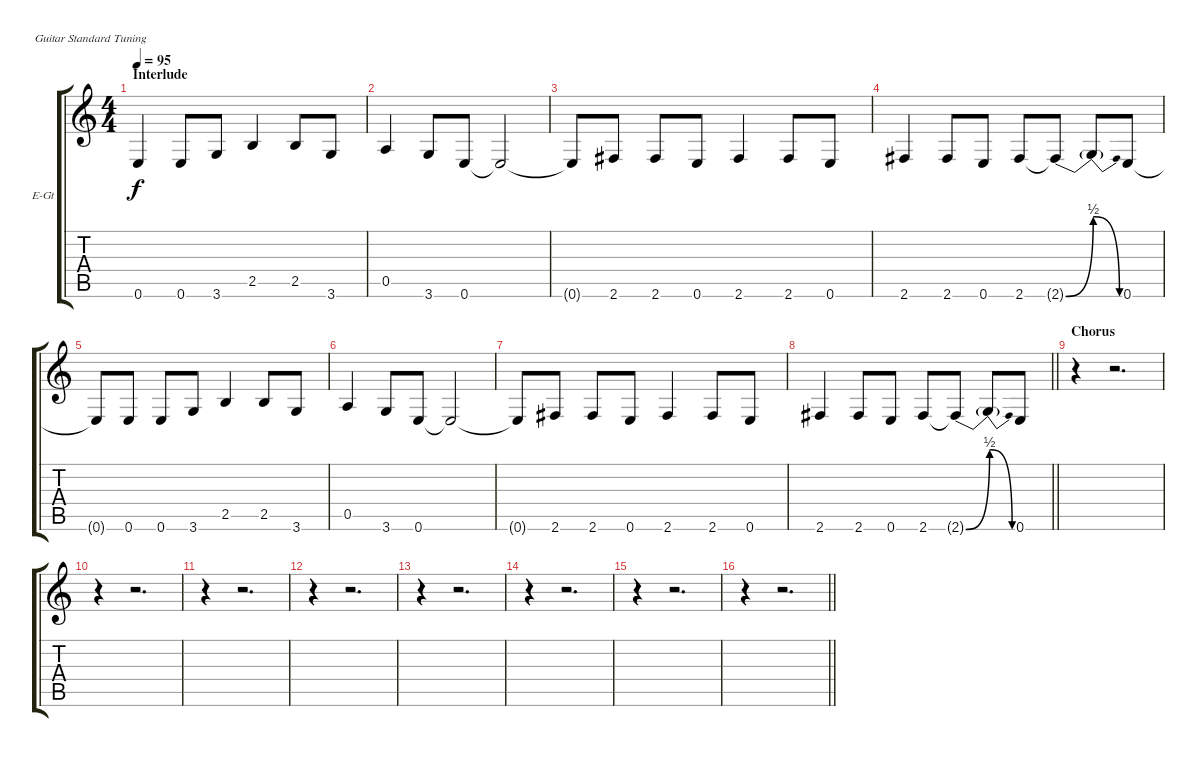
\bracketExtendMode groupsimilarinstruments
\firstSystemTrackNameOrientation horizontal
\otherSystemsTrackNameOrientation horizontal
\track ("Guitar" "E-Gt") {instrument distortionguitar}
\staff {score tabs}
\tuning (E4 B3 G3 D3 A2 E2)
\ts (4 4)
\section ("" "Interlude")
\tempo 95
\clef g2
\ks c
0.6.4{dy f} 0.6.8 3.6.8 2.5.4 2.5.8 3.6.8 |
0.5.4 3.6.8 0.6.8 0.6{t}.2 |
0.6{t}.8 2.6.8 2.6.8 0.6.8 2.6.4 2.6.8 0.6.8 |
2.6.4 2.6.8 0.6.8 2.6.8 2.6{be (bend 0 0 60 2) t}.8 2.6{be (release 0 2 60 0) t}.8 0.6.8 |
0.6{t}.8 0.6.8 0.6.8 3.6.8 2.5.4 2.5.8 3.6.8 |
0.5.4 3.6.8 0.6.8 0.6{t}.2 |
0.6{t}.8 2.6.8 2.6.8 0.6.8 2.6.4 2.6.8 0.6.8 |
\barLineRight lightlight
2.6.4 2.6.8 0.6.8 2.6.8 2.6{be (bend 0 0 60 2) t}.8 2.6{be (release 0 2 60 0) t}.8 0.6.8 |
\section ("" "Chorus")
r.4 r.2{d} |
r.4 r.2{d} |
r.4 r.2{d} |
r.4 r.2{d} |
r.4 r.2{d} |
r.4 r.2{d} |
r.4 r.2{d} |
\barLineRight lightlight
r.4 r.2{d}
